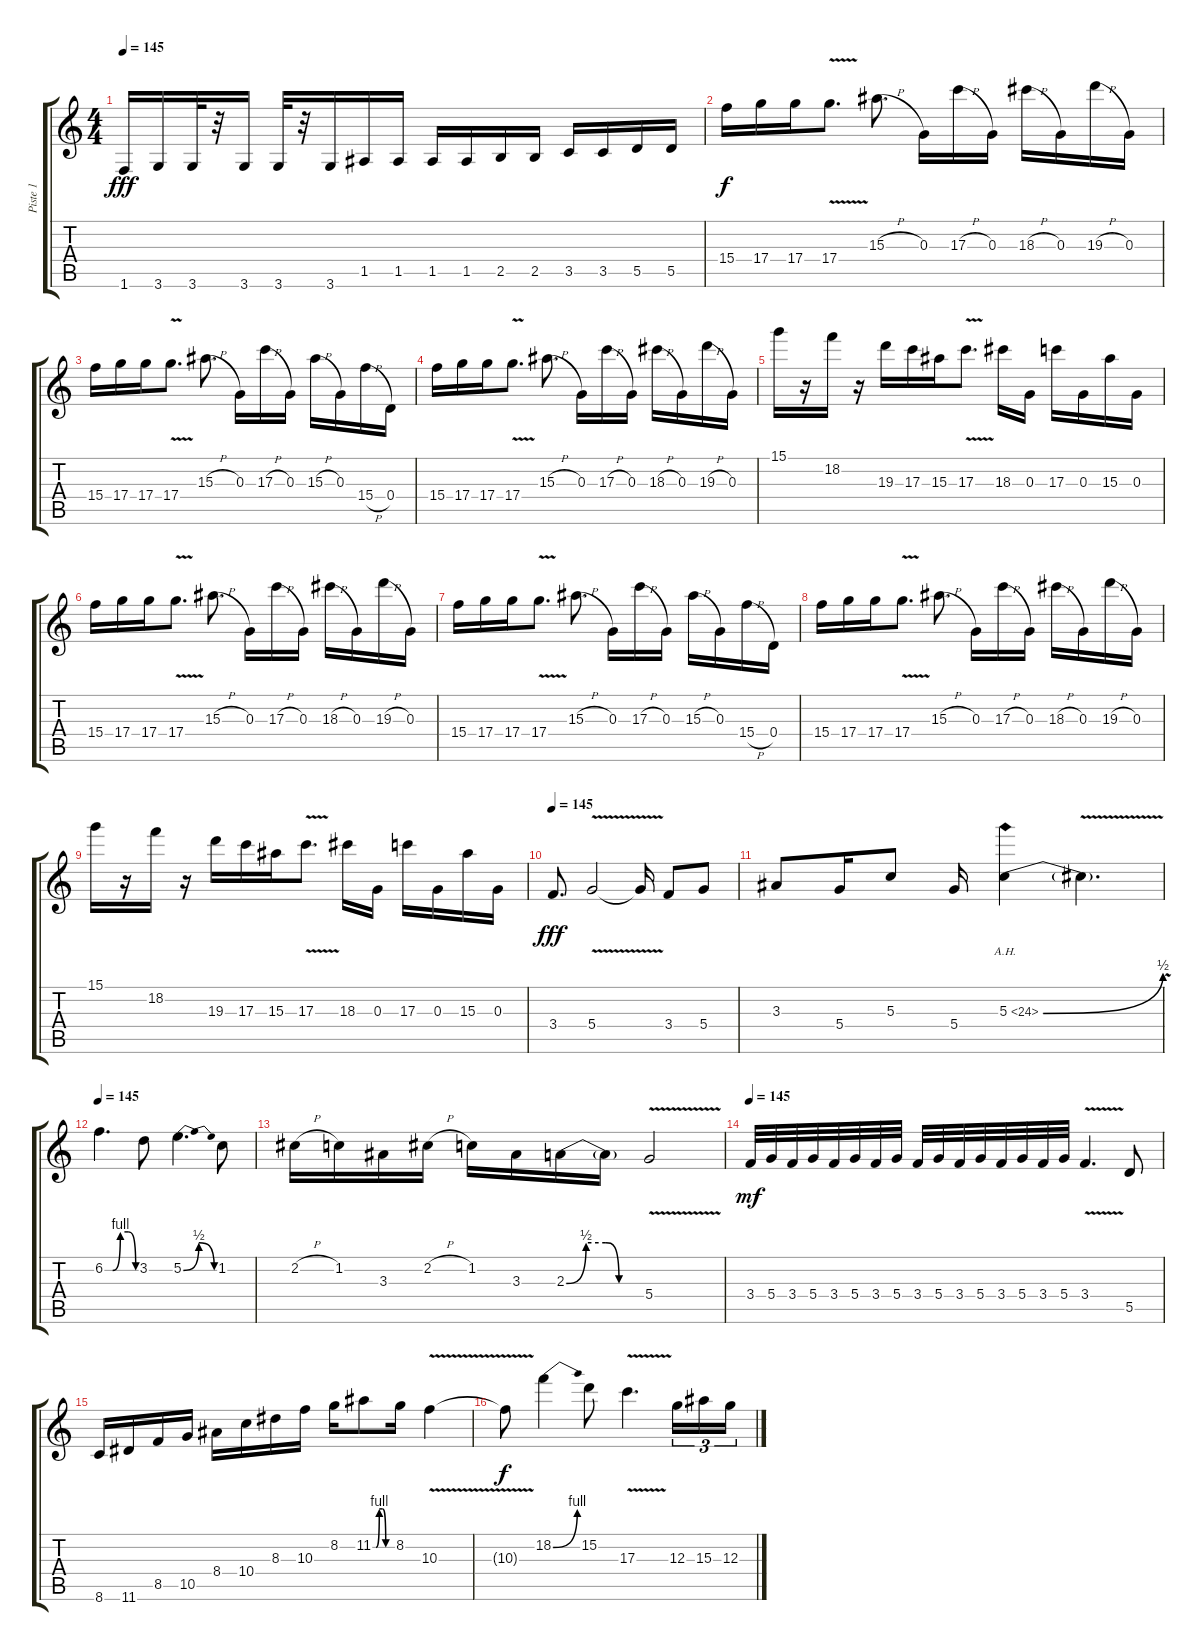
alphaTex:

\track ("Piste 1" "Piste 1") {instrument distortionguitar}
\staff {score tabs}
\tuning (E4 B3 G3 D3 A2 E2) {hide}
\ts (4 4)
\tempo 145
\clef g2
\ks c
1.6.16{dy fff} 3.6.16 3.6.32 r.32 3.6.16 3.6.32 r.32 3.6.16 1.5.16 1.5.16 1.5.16 1.5.16 2.5.16 2.5.16 3.5.16 3.5.16 5.5.16 5.5.16 |
15.4.16{dy f volume 12} 17.4.16 17.4.16 17.4{v}.8{d} 15.3{h}.8{d} 0.3.16 17.3{h}.16 0.3.16 18.3{h}.16 0.3.16 19.3{h}.16 0.3.16 |
15.4.16 17.4.16 17.4.16 17.4{v}.8{d} 15.3{h}.8{d} 0.3.16 17.3{h}.16 0.3.16 15.3{h}.16 0.3.16 15.4{h}.16 0.4.16 |
15.4.16 17.4.16 17.4.16 17.4{v}.8{d} 15.3{h}.8{d} 0.3.16 17.3{h}.16 0.3.16 18.3{h}.16 0.3.16 19.3{h}.16 0.3.16 |
15.1.16 r.16 18.2.16 r.16 19.3.16 17.3.16 15.3.16 17.3{v}.8{d} 18.3.16 0.3.16 17.3.16 0.3.16 15.3.16 0.3.16 |
15.4.16 17.4.16 17.4.16 17.4{v}.8{d} 15.3{h}.8{d} 0.3.16 17.3{h}.16 0.3.16 18.3{h}.16 0.3.16 19.3{h}.16 0.3.16 |
15.4.16 17.4.16 17.4.16 17.4{v}.8{d} 15.3{h}.8{d} 0.3.16 17.3{h}.16 0.3.16 15.3{h}.16 0.3.16 15.4{h}.16 0.4.16 |
15.4.16 17.4.16 17.4.16 17.4{v}.8{d} 15.3{h}.8{d} 0.3.16 17.3{h}.16 0.3.16 18.3{h}.16 0.3.16 19.3{h}.16 0.3.16 |
15.1.16 r.16 18.2.16 r.16 19.3.16 17.3.16 15.3.16 17.3{v}.8{d} 18.3.16 0.3.16 17.3.16 0.3.16 15.3.16 0.3.16 |
\tempo 145
3.4.8{d dy fff volume 16} 5.4{v}.2 5.4{t}.16 3.4.8 5.4.8 |
3.3.8 5.4.16 5.3.8 5.4.16 5.3{be (bend 0 0 60 2) ah 19}.4 5.3{v t}.4{d} |
\tempo 145
6.2{be (custom 0 0 15 0 30 4 45 4 60 0)}.4{d} 3.2.8 5.2{be (bendrelease 0 0 15 2 45 2 60 0)}.4{d} 1.2.8 |
2.2{h}.16 1.2.16 3.3.16 2.2{h}.16 1.2.16 3.3.16 2.3{be (custom 0 0 15 2 30 2 40 0 60 0)}.16 2.3{t}.16 5.4{v}.2 |
\tempo 145
3.4.32{dy mf} 5.4.32 3.4.32 5.4.32 3.4.32 5.4.32 3.4.32 5.4.32 3.4.32 5.4.32 3.4.32 5.4.32 3.4.32 5.4.32 3.4.32 5.4.32 3.4{v}.4{d} 5.5.8 |
8.6.16 11.6.16 8.5.16 10.5.16 8.4.16 10.4.16 8.3.16 10.3.16 8.2.16 11.2{be (custom 0 0 10 0 20 4 30 4 40 0 60 0)}.8 8.2.16 10.3{v}.4 |
10.3{t}.8{dy f} 18.2{be (bend 0 0 60 4)}.4 15.2.8 17.3{v}.4{d} 12.3.16{tu (3 2)} 15.3.16{tu (3 2)} 12.3.16{tu (3 2)}
